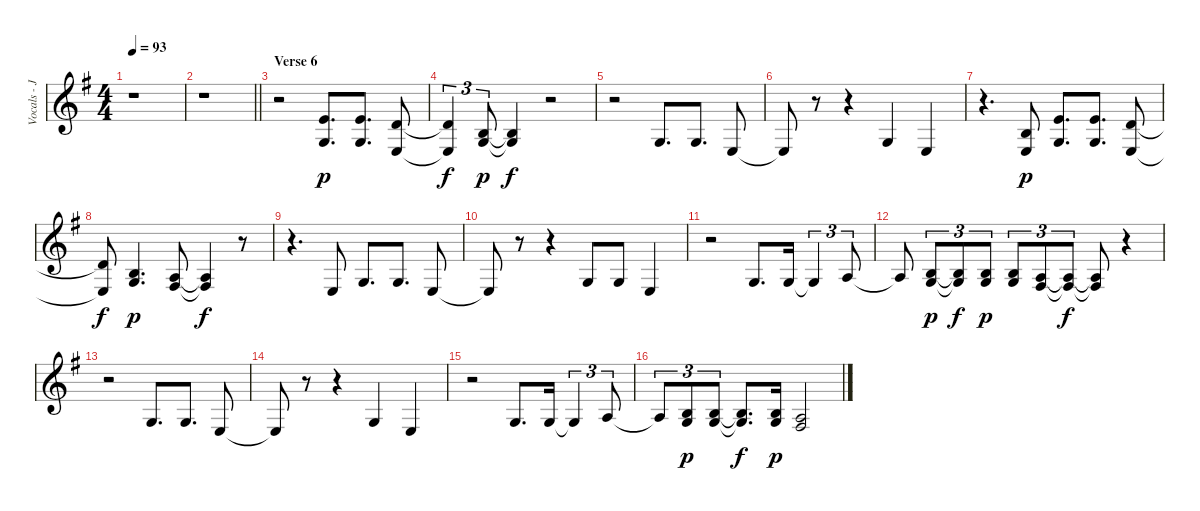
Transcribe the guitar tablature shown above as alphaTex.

\track ("Vocals - Jonas Renske" "Vocals - J") {instrument frenchhorn}
\staff {score}
\tuning (E4 B3 G3 D3 A2 E2) {hide}
\ts (4 4)
\tempo 93
\clef g2
\ks eminor
r.1{dy mp} |
\barLineRight lightlight
r.1 |
\section ("" "Verse 6")
r.2 (0.1 0.3).8{d dy p volume 13 balance 8 instrument frenchhorn} (0.1 0.3).8{d} (3.2 2.4).8 |
(3.2{t} 2.4{t}).4{tu (3 2) dy f} (0.2 0.3).8{tu (3 2) dy p} (0.2{t} 0.3{t}).4{dy f} r.2 |
r.2 0.3.8{d} 0.3.8{d} 2.4.8 |
2.4{t}.8 r.8 r.4 0.3.4 2.4.4 |
r.4{d} (0.2 2.4).8{dy p} (0.1 0.3).8{d} (0.1 0.3).8{d} (3.2 2.4).8 |
(3.2{t} 2.4{t}).8{dy f} (0.2 0.3).4{d dy p} (2.3 4.4).8 (2.3{t} 4.4{t}).4{dy f} r.8 |
r.4{d} 2.4.8 0.3.8{d} 0.3.8{d} 2.4.8 |
2.4{t}.8 r.8 r.4 0.3.8 0.3.8 2.4.4 |
r.2 0.3.8{d} 0.3.16 0.3{t}.4{tu (3 2)} 2.3.8{tu (3 2)} |
2.3{t}.8 (0.2 0.3).8{tu (3 2) dy p} (0.2{t} 0.3{t}).8{tu (3 2) dy f} (0.2 0.3).8{tu (3 2) dy p} (0.2 0.3).8{tu (3 2)} (2.3 4.4).8{tu (3 2)} (2.3{t} 4.4{t}).8{tu (3 2) dy f} (2.3{t} 4.4{t}).8 r.4 |
r.2 0.3.8{d} 0.3.8{d} 2.4.8 |
2.4{t}.8 r.8 r.4 0.3.4 2.4.4 |
r.2 0.3.8{d} 0.3.16 0.3{t}.4{tu (3 2)} 2.3.8{tu (3 2)} |
2.3{t}.8{tu (3 2)} (0.2 0.3).8{tu (3 2) dy p} (0.2 0.3).8{tu (3 2)} (0.2{t} 0.3{t}).8{d dy f} (0.2 0.3).16{dy p} (2.3 4.4).2
